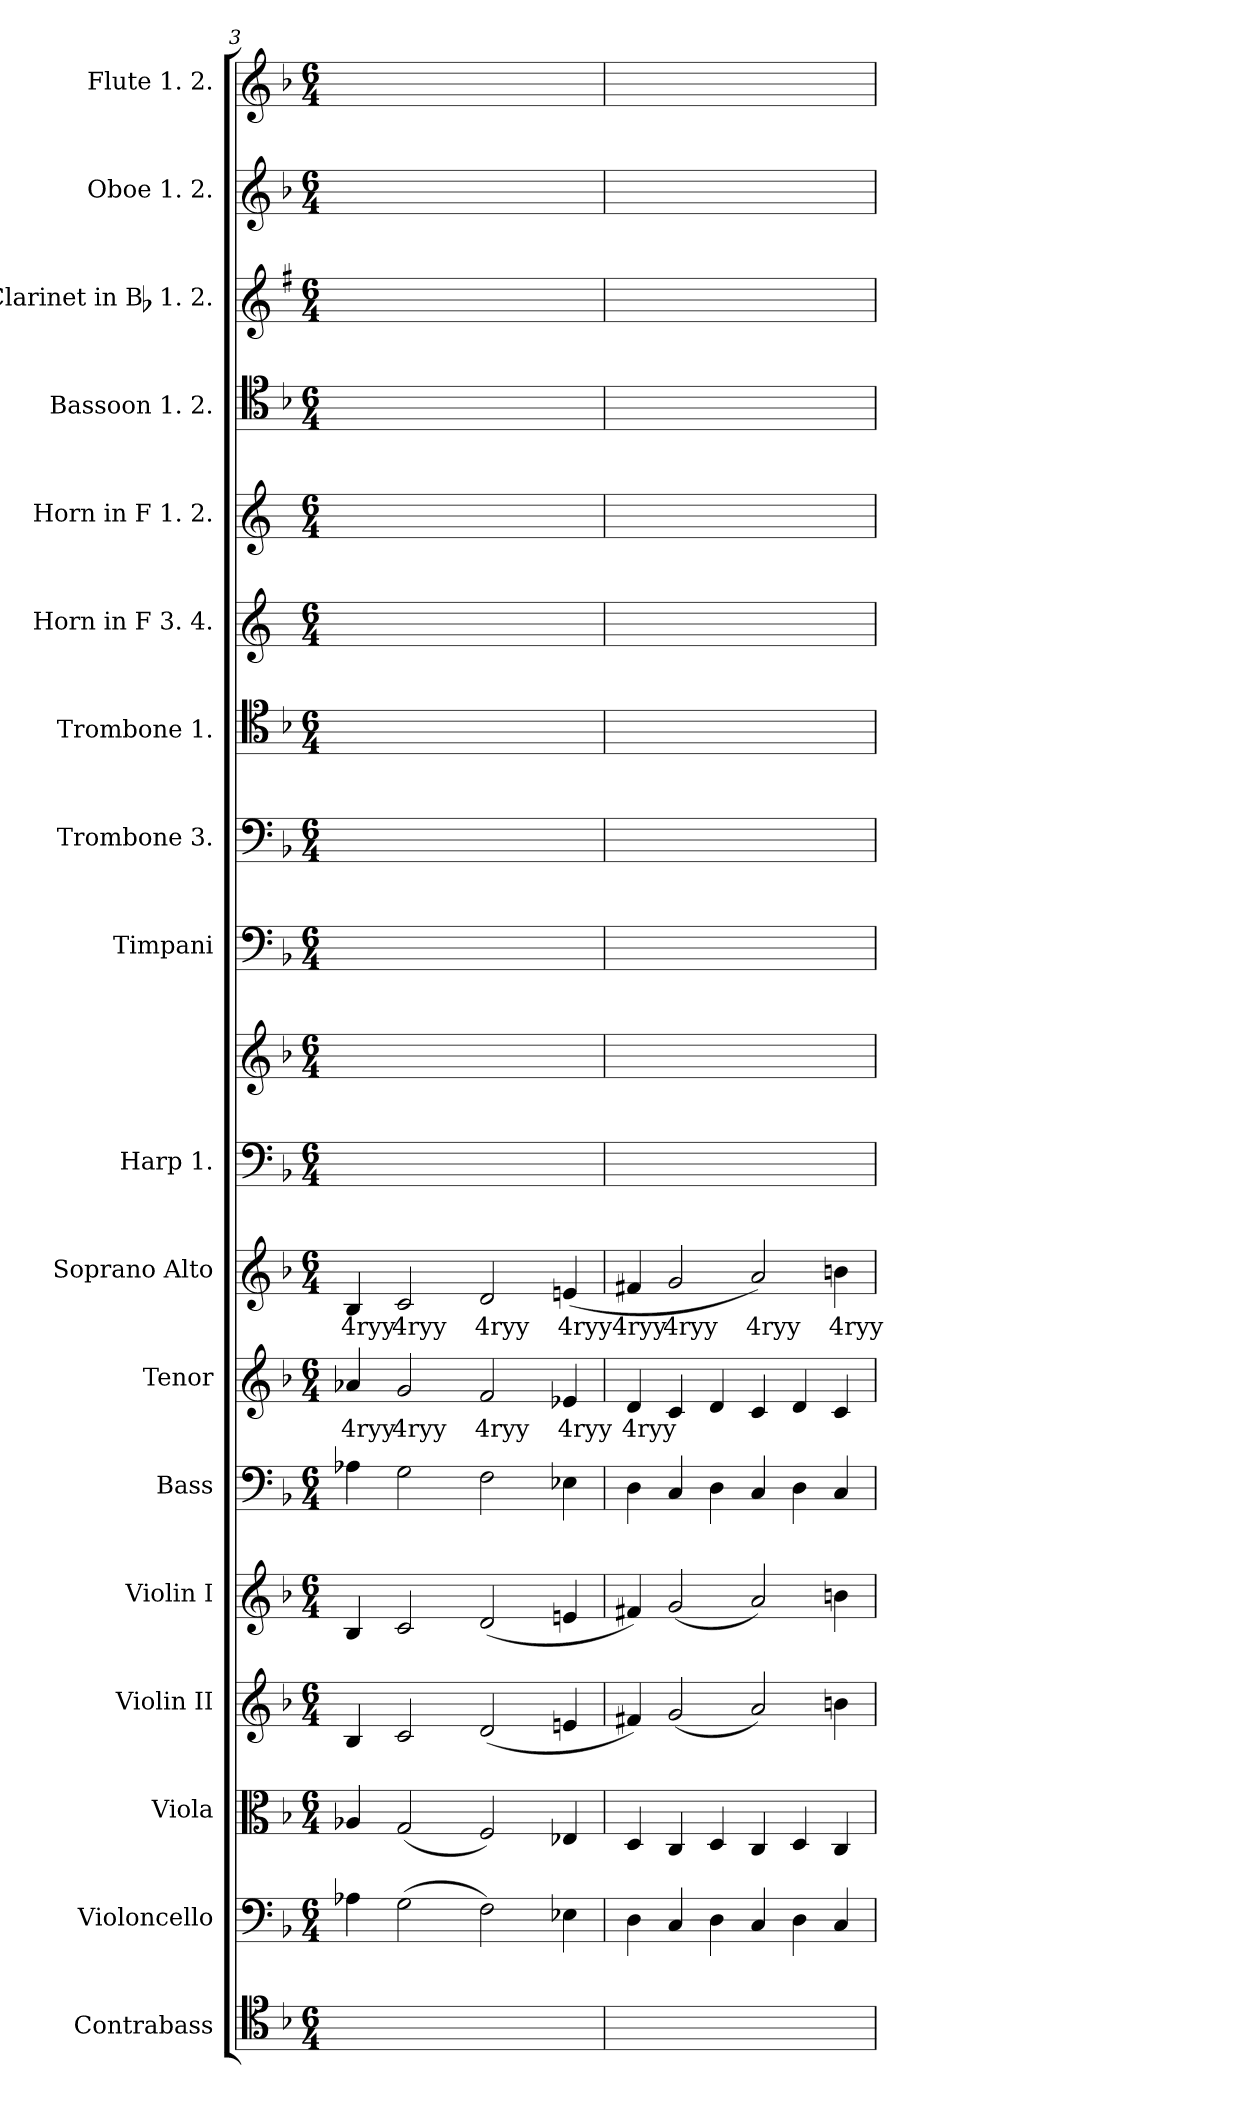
**kern	**kern	**kern	**kern	**kern	**kern	**kern	**text	**kern	**text	**kern	**kern	**kern	**kern	**kern	**kern	**kern	**kern	**kern	**kern	**kern
*part18	*part17	*part16	*part15	*part14	*part13	*part12	*part12	*part11	*part11	*part10	*part10	*part9	*part8	*part7	*part6	*part5	*part4	*part3	*part2	*part1
*staff19	*staff18	*staff17	*staff16	*staff15	*staff14	*staff13	*staff13	*staff12	*staff12	*staff11	*staff10	*staff9	*staff8	*staff7	*staff6	*staff5	*staff4	*staff3	*staff2	*staff1
*I"Contrabass	*I"Violoncello	*I"Viola	*I"Violin II	*I"Violin I	*I"Bass	*I"Tenor	*	*I"Soprano Alto	*	*I"Harp 1.	*	*I"Timpani	*I"Trombone 3.	*I"Trombone 1.	*I"Horn in F 3. 4.	*I"Horn in F 1. 2.	*I"Bassoon 1. 2.	*I"Clarinet in Bb 1. 2.	*I"Oboe 1. 2.	*I"Flute 1. 2.
*I'Cb.	*I'Vc.	*I'Vla.	*I'Vln. II	*I'Vln. I	*I'B.	*I'T.	*	*I'S.	*	*I'Hp.	*	*I'Timp.	*I'Tbn.	*I'Tbn.	*I'Hn.	*I'Hn.	*I'Bsn.	*I'Cl.	*I'Ob.	*I'Fl.
*clefC4	*clefF4	*clefC3	*clefG2	*clefG2	*clefF4	*clefG2	*	*clefG2	*	*clefF4	*clefG2	*clefF4	*clefF4	*clefC4	*clefG2	*clefG2	*clefC4	*clefG2	*clefG2	*clefG2
*ITrd7c12	*	*	*	*	*	*ITrd7c12	*	*	*	*	*	*	*	*	*ITrd4c7	*ITrd4c7	*	*ITrd1c2	*	*
*k[b-]	*k[b-]	*k[b-]	*k[b-]	*k[b-]	*k[b-]	*k[b-]	*	*k[b-]	*	*k[b-]	*k[b-]	*k[b-]	*k[b-]	*k[b-]	*k[b-]	*k[b-]	*k[b-]	*k[b-]	*k[b-]	*k[b-]
*F:	*F:	*F:	*F:	*F:	*F:	*F:	*	*F:	*	*F:	*F:	*F:	*F:	*F:	*F:	*F:	*F:	*F:	*F:	*F:
*M6/4	*M6/4	*M6/4	*M6/4	*M6/4	*M6/4	*M6/4	*	*M6/4	*	*M6/4	*M6/4	*M6/4	*M6/4	*M6/4	*M6/4	*M6/4	*M6/4	*M6/4	*M6/4	*M6/4
=3	=3	=3	=3	=3	=3	=3	=3	=3	=3	=3	=3	=3	=3	=3	=3	=3	=3	=3	=3	=3
1.ryy	4A-X	4A-X	4B-	4B-	4A-X	4A-X	4ryy	4B-	4ryy	4ryy	4ryy	4ryy	4ryy	4ryy	4ryy	4ryy	4ryy	4ryy	4ryy	4ryy
.	(2G	(2G	2c	2c	2G	2G	4ryy	2c	4ryy	4ryy	4ryy	4ryy	4ryy	4ryy	4ryy	4ryy	4ryy	4ryy	4ryy	4ryy
.	.	.	.	.	.	.	.	.	.	4ryy	4ryy	4ryy	4ryy	4ryy	4ryy	4ryy	4ryy	4ryy	4ryy	4ryy
.	2F)	2F)	(2d	(2d	2F	2F	4ryy	2d	4ryy	4ryy	4ryy	4ryy	4ryy	4ryy	4ryy	4ryy	4ryy	4ryy	4ryy	4ryy
.	.	.	.	.	.	.	.	.	.	4ryy	4ryy	4ryy	4ryy	4ryy	4ryy	4ryy	4ryy	4ryy	4ryy	4ryy
.	4E-Xi	4E-Xi	4en	4en	4E-Xi	4E-Xi	4ryy	(>4enj	4ryy	4ryy	4ryy	4ryy	4ryy	4ryy	4ryy	4ryy	4ryy	4ryy	4ryy	4ryy
=4	=4	=4	=4	=4	=4	=4	=4	=4	=4	=4	=4	=4	=4	=4	=4	=4	=4	=4	=4	=4
1.ryy	4D	4D	4f#X)	4f#X)	4D	4D	4ryy	4f#X	4ryy	4ryy	4ryy	4ryy	4ryy	4ryy	4ryy	4ryy	4ryy	4ryy	4ryy	4ryy
.	4C	4C	(2g	(2g	4C	4C	.	2g	4ryy	4ryy	4ryy	4ryy	4ryy	4ryy	4ryy	4ryy	4ryy	4ryy	4ryy	4ryy
.	4D	4D	.	.	4D	4D	.	.	.	4ryy	4ryy	4ryy	4ryy	4ryy	4ryy	4ryy	4ryy	4ryy	4ryy	4ryy
.	4C	4C	2a)	2a)	4C	4C	.	2a)	4ryy	4ryy	4ryy	4ryy	4ryy	4ryy	4ryy	4ryy	4ryy	4ryy	4ryy	4ryy
.	4D	4D	.	.	4D	4D	.	.	.	4ryy	4ryy	4ryy	4ryy	4ryy	4ryy	4ryy	4ryy	4ryy	4ryy	4ryy
.	4C	4C	4bni	4bni	4C	4C	.	4bni	4ryy	4ryy	4ryy	4ryy	4ryy	4ryy	4ryy	4ryy	4ryy	4ryy	4ryy	4ryy
=	=	=	=	=	=	=	=	=	=	=	=	=	=	=	=	=	=	=	=	=
*-	*-	*-	*-	*-	*-	*-	*-	*-	*-	*-	*-	*-	*-	*-	*-	*-	*-	*-	*-	*-
